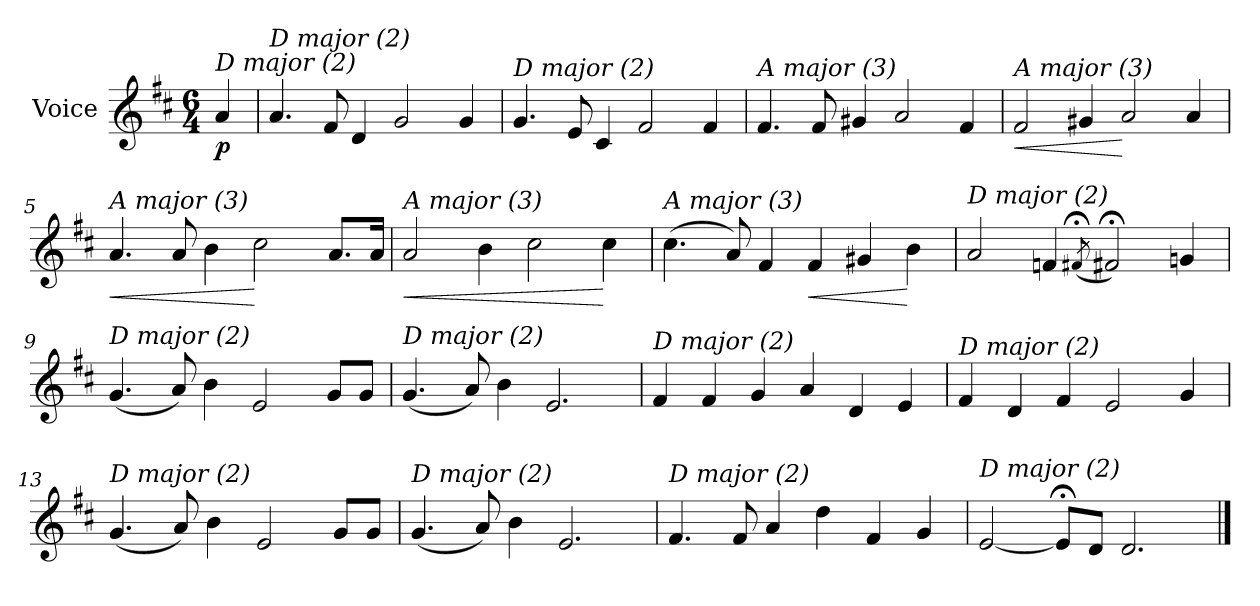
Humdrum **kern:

**kern	**dynam
*part1	*part1
*staff1	*staff1
*I"Voice	*
*I'V	*
*clefG2	*
*k[f#c#]	*
*M6/4	*
=	=
!LO:TX:i:t=D major (2)	!
!	!LO:DY:b
4a/	p
=1	=1
!LO:TX:i:t=D major (2)	!
4.a/	.
8f#/	.
4d/	.
2g/	.
4g/	.
=2	=2
!LO:TX:i:t=D major (2)	!
4.g/	.
8e/	.
4c#/	.
2f#/	.
4f#/	.
=3	=3
!LO:TX:i:t=A major (3)	!
4.f#/	.
8f#/	.
4g#X/	.
2a/	.
4f#/	.
=4	=4
!LO:TX:i:t=A major (3)	!
!	!LO:HP:b
2f#/	<
4g#X/	.
2a/	[
4a/	.
=5	=5
!LO:TX:i:t=A major (3)	!
!	!LO:HP:b
4.a/	<
8a/	.
4b\	.
2cc#\	[
8.a/L	.
16a/Jk	.
!!LO:LB:g=z
=6	=6
!LO:TX:i:t=A major (3)	!
!	!LO:HP:b
2a/	<
4b\	.
2cc#\	.
4cc#\	[
=7	=7
!LO:TX:i:t=A major (3)	!
(>4.cc#\	.
8a/)	.
4f#/	.
!	!LO:HP:b
4f#/	<
4g#X/	.
4b\	[
=8	=8
!LO:TX:i:t=D major (2)	!
2a/	.
4fni/	.
(<8qf#;</	.
2f#;</)	.
4gn/	.
=9	=9
!LO:TX:i:t=D major (2)	!
(<4.g/	.
8a/)	.
4b\	.
2e/	.
8g/L	.
8g/J	.
=10	=10
!LO:TX:i:t=D major (2)	!
(<4.g/	.
8a/)	.
4b\	.
2.e/	.
!!LO:LB:g=z
=11	=11
!LO:TX:i:t=D major (2)	!
4f#/	.
4f#/	.
4g/	.
4a/	.
4d/	.
4e/	.
=12	=12
!LO:TX:i:t=D major (2)	!
4f#/	.
4d/	.
4f#/	.
2e/	.
4g/	.
=13	=13
!LO:TX:i:t=D major (2)	!
(<4.g/	.
8a/)	.
4b\	.
2e/	.
8g/L	.
8g/J	.
=14	=14
!LO:TX:i:t=D major (2)	!
(<4.g/	.
8a/)	.
4b\	.
2.e/	.
=15	=15
!LO:TX:i:t=D major (2)	!
4.f#/	.
8f#/	.
4a/	.
4dd\	.
4f#/	.
4g/	.
!!LO:LB:g=z
=16	=16
!LO:TX:i:t=D major (2)	!
[2e/	.
8e;</L]	.
8d/J	.
2.d/	.
==	==
*-	*-
